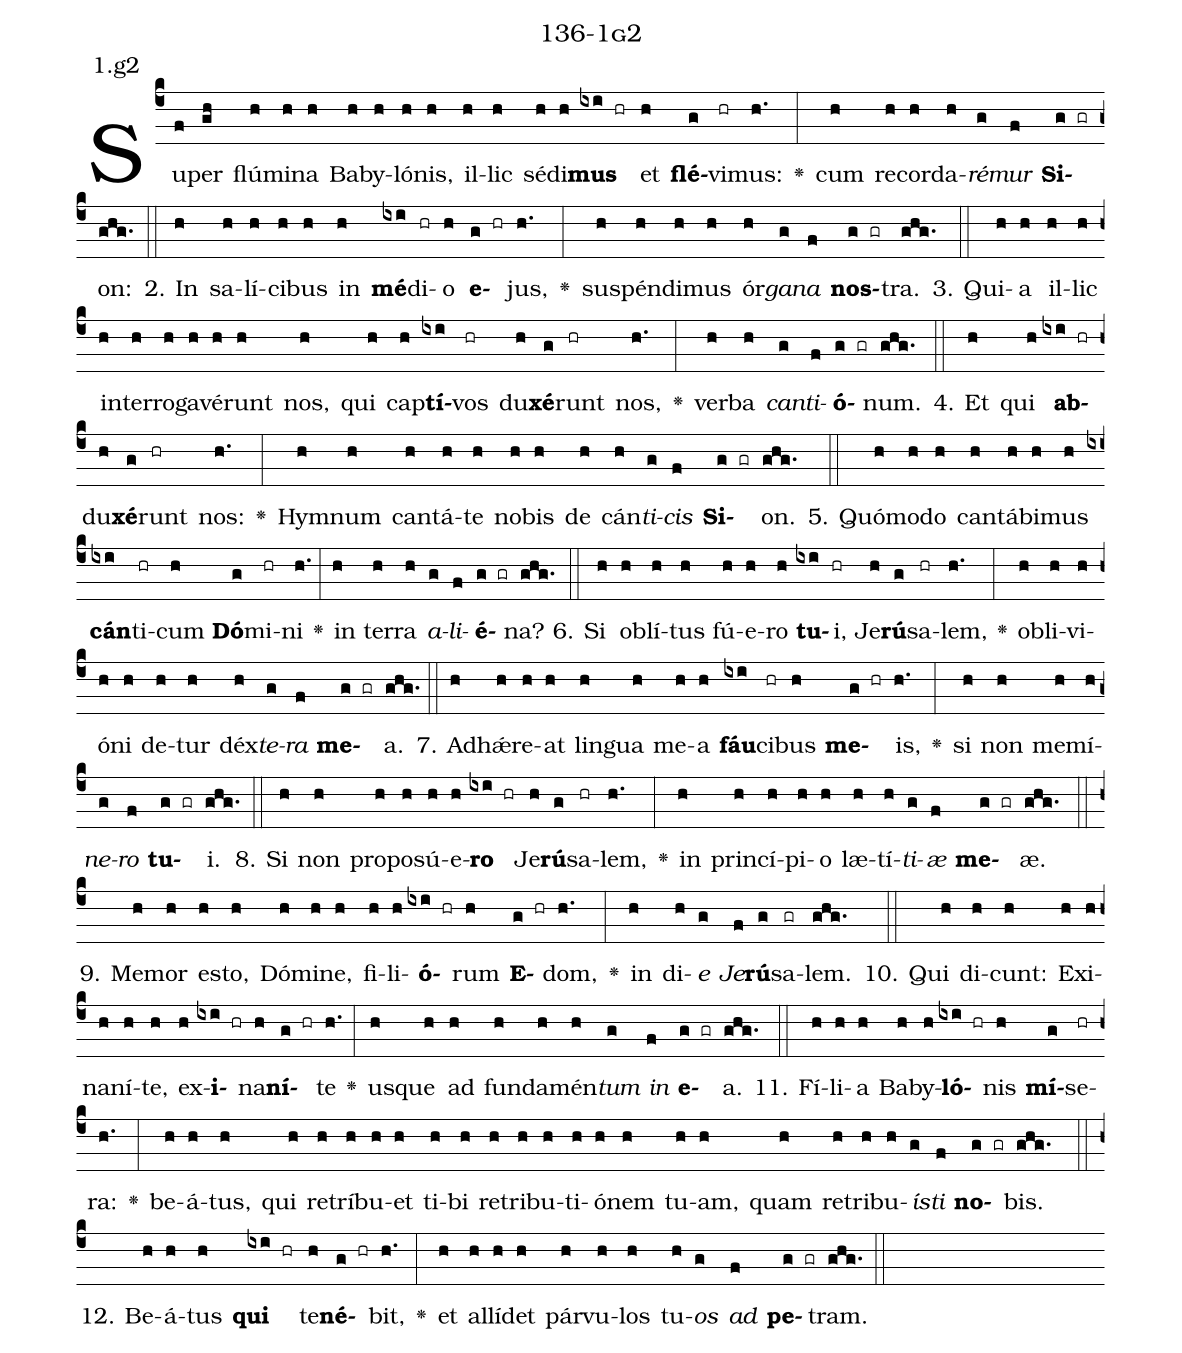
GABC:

name: 136-1g2;
annotation: 1.g2;
%%
(c4)Su(f)per(gh) flú(h)mi(h)na(h) Ba(h)by(h)ló(h)nis,(h) il(h)lic(h) sé(h)di(h)<b>mus</b>(ixi hr) et(h) <b>flé</b>(g)vi(hr)mus:(h.) <v>\greheightstar</v>(:) cum(h) re(h)cor(h)da(h)<i>ré</i>(g)<i>mur</i>(f) <b>Si</b>(g gr)on:(ghg.) (::)
2. In(h) sa(h)lí(h)ci(h)bus(h) in(h) <b>mé</b>(ixi)di(hr)o(h) <b>e</b>(g hr)jus,(h.) <v>\greheightstar</v>(:) sus(h)pén(h)di(h)mus(h) ór(h)<i>ga</i>(g)<i>na</i>(f) <b>nos</b>(g gr)tra.(ghg.) (::)
3. Qui(h)a(h) il(h)lic(h) in(h)ter(h)ro(h)ga(h)vé(h)runt(h) nos,(h) qui(h) cap(h)<b>tí</b>(ixi)vos(hr) du(h)<b>xé</b>(g)runt(hr) nos,(h.) <v>\greheightstar</v>(:) ver(h)ba(h) <i>can</i>(g)<i>ti</i>(f)<b>ó</b>(g gr)num.(ghg.) (::)
4. Et(h) qui(h) <b>ab</b>(ixi hr)du(h)<b>xé</b>(g)runt(hr) nos:(h.) <v>\greheightstar</v>(:) Hym(h)num(h) can(h)tá(h)te(h) no(h)bis(h) de(h) cán(h)<i>ti</i>(g)<i>cis</i>(f) <b>Si</b>(g gr)on.(ghg.) (::)
5. Quó(h)mo(h)do(h) can(h)tá(h)bi(h)mus(h) <b>cán</b>(ixi)ti(hr)cum(h) <b>Dó</b>(g)mi(hr)ni(h.) <v>\greheightstar</v>(:) in(h) ter(h)ra(h) <i>a</i>(g)<i>li</i>(f)<b>é</b>(g gr)na?(ghg.) (::)
6. Si(h) ob(h)lí(h)tus(h) fú(h)e(h)ro(h) <b>tu</b>(ixi)i,(hr) Je(h)<b>rú</b>(g)sa(hr)lem,(h.) <v>\greheightstar</v>(:) ob(h)li(h)vi(h)ó(h)ni(h) de(h)tur(h) déx(h)<i>te</i>(g)<i>ra</i>(f) <b>me</b>(g gr)a.(ghg.) (::)
7. Ad(h)hǽ(h)re(h)at(h) lin(h)gua(h) me(h)a(h) <b>fáu</b>(ixi)ci(hr)bus(h) <b>me</b>(g hr)is,(h.) <v>\greheightstar</v>(:) si(h) non(h) me(h)mí(h)<i>ne</i>(g)<i>ro</i>(f) <b>tu</b>(g gr)i.(ghg.) (::)
8. Si(h) non(h) pro(h)po(h)sú(h)e(h)<b>ro</b>(ixi hr) Je(h)<b>rú</b>(g)sa(hr)lem,(h.) <v>\greheightstar</v>(:) in(h) prin(h)cí(h)pi(h)o(h) læ(h)tí(h)<i>ti</i>(g)<i>æ</i>(f) <b>me</b>(g gr)æ.(ghg.) (::)
9. Me(h)mor(h) es(h)to,(h) Dó(h)mi(h)ne,(h) fi(h)li(h)<b>ó</b>(ixi hr)rum(h) <b>E</b>(g hr)dom,(h.) <v>\greheightstar</v>(:) in(h) di(h)<i>e</i>(g) <i>Je</i>(f)<b>rú</b>(g)sa(gr)lem.(ghg.) (::)
10. Qui(h) di(h)cunt:(h) Ex(h)i(h)na(h)ní(h)te,(h) ex(h)<b>i</b>(ixi hr)na(h)<b>ní</b>(g hr)te(h.) <v>\greheightstar</v>(:) us(h)que(h) ad(h) fun(h)da(h)mén(h)<i>tum</i>(g) <i>in</i>(f) <b>e</b>(g gr)a.(ghg.) (::)
11. Fí(h)li(h)a(h) Ba(h)by(h)<b>ló</b>(ixi hr)nis(h) <b>mí</b>(g)se(hr)ra:(h.) <v>\greheightstar</v>(:) be(h)á(h)tus,(h) qui(h) re(h)trí(h)bu(h)et(h) ti(h)bi(h) re(h)tri(h)bu(h)ti(h)ó(h)nem(h) tu(h)am,(h) quam(h) re(h)tri(h)bu(h)<i>ís</i>(g)<i>ti</i>(f) <b>no</b>(g gr)bis.(ghg.) (::)
12. Be(h)á(h)tus(h) <b>qui</b>(ixi hr) te(h)<b>né</b>(g hr)bit,(h.) <v>\greheightstar</v>(:) et(h) al(h)lí(h)det(h) pár(h)vu(h)los(h) tu(h)<i>os</i>(g) <i>ad</i>(f) <b>pe</b>(g gr)tram.(ghg.) (::)
